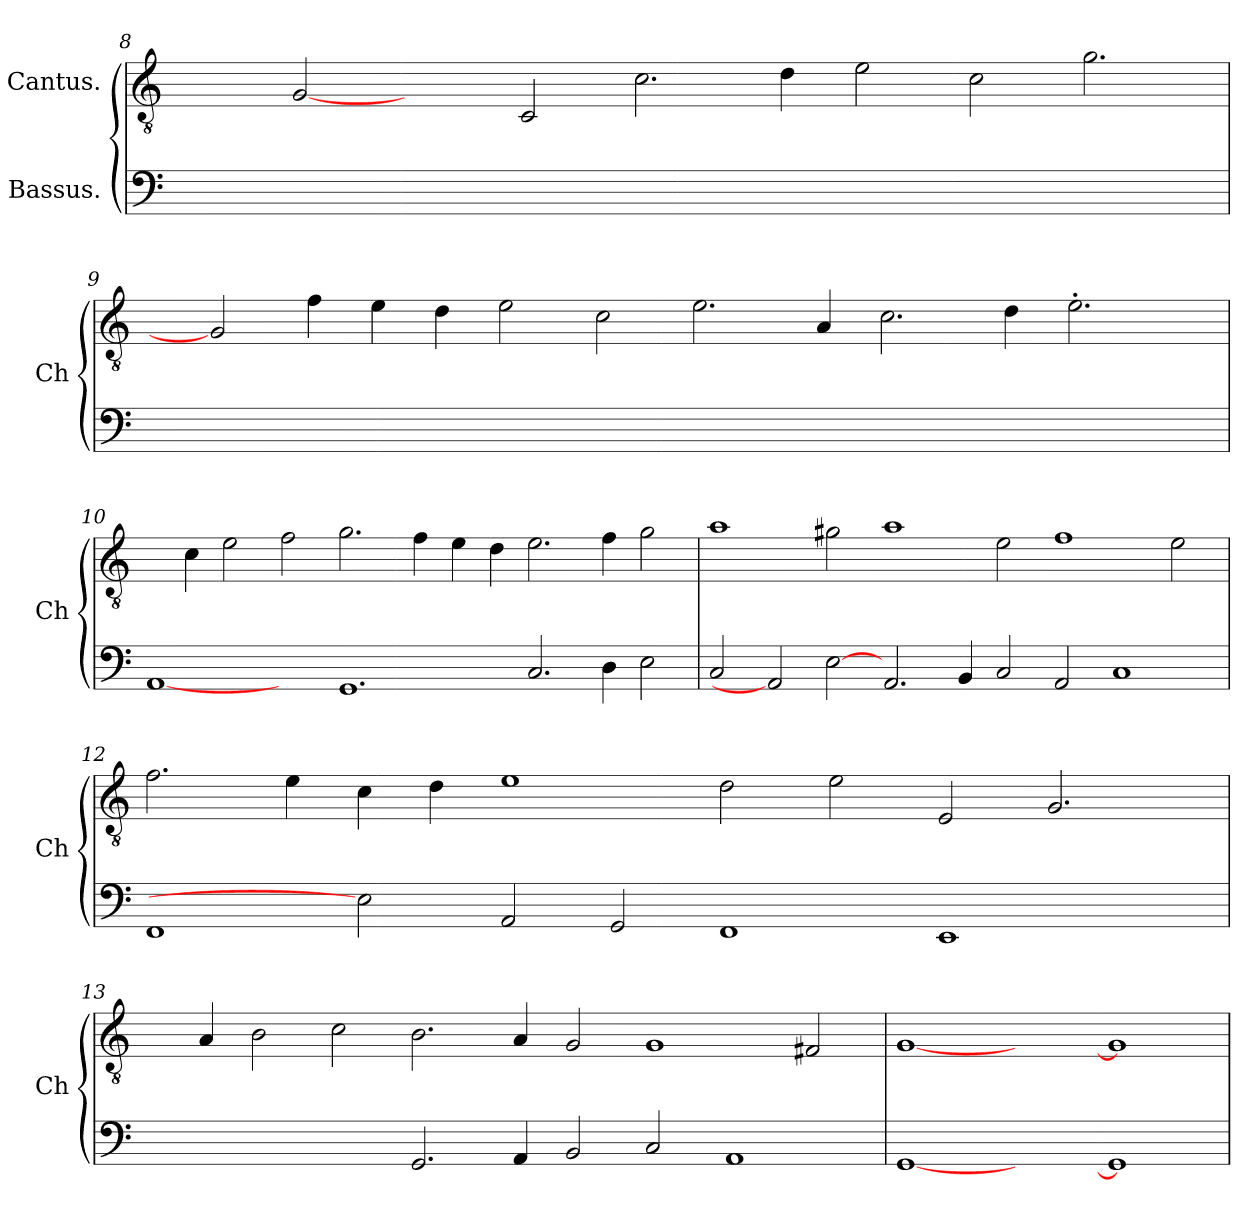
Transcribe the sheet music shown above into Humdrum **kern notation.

**kern	**kern
*part2	*part1
*staff2	*staff1
*I"Bassus.	*I"Cantus.
*I'Ch	*I'Ch
*clefF4	*clefGv2
*k[]	*k[]
*C:	*C:
=8	=8
1ryy	2E/yy
.	[2G
4%15ryy	2ryy
.	2C/
.	2.c\
.	4d\
.	2e\
.	2c\
.	2.g\
=9`	=9`
1ryy	4g\yy
.	2G]
.	4f\
00ryy	4e\
.	4d\
.	2e\
.	2c\
.	2.e\
.	4A/
.	2.c\
.	4d\
.	2.e'<\
4ryy	.
!!LO:LB:g=z
=10`	=10`
[1AA	4e\yy
.	4c\
.	2e\
2ryy	2f\
1.GG	2.g\
.	4f\
.	4e\
.	4d\
2.C/	2.e\
4D\	4f\
2E\	2g\
=11`	=11`
2C/	1a
2AA]	.
[2E	2g#X\
2.AA/	1a
4BB/	.
2C/	2e\
2AA/	1f
1C	.
.	2e\
=12`	=12`
1FF	2.f\
.	4e\
2E]	4c\
.	4d\
2AA/	1e
2GG/	.
1FF	2d\
.	2e\
1EE	2E/
.	2.G/
4ryy	.
=13`	=13`
[1EEyy	4G/yy
.	4A/
.	2B\
2ryy	2c\
2.GG/	2.B\
4AA/	4A/
2BB/	2G/
2C/	1G
1AA	.
.	2F#X/
=14`	=14`
[1GG	[1G
2EEyy]	2ryy
=15-	=15-
1GG]	1G]
=	=
*-	*-
